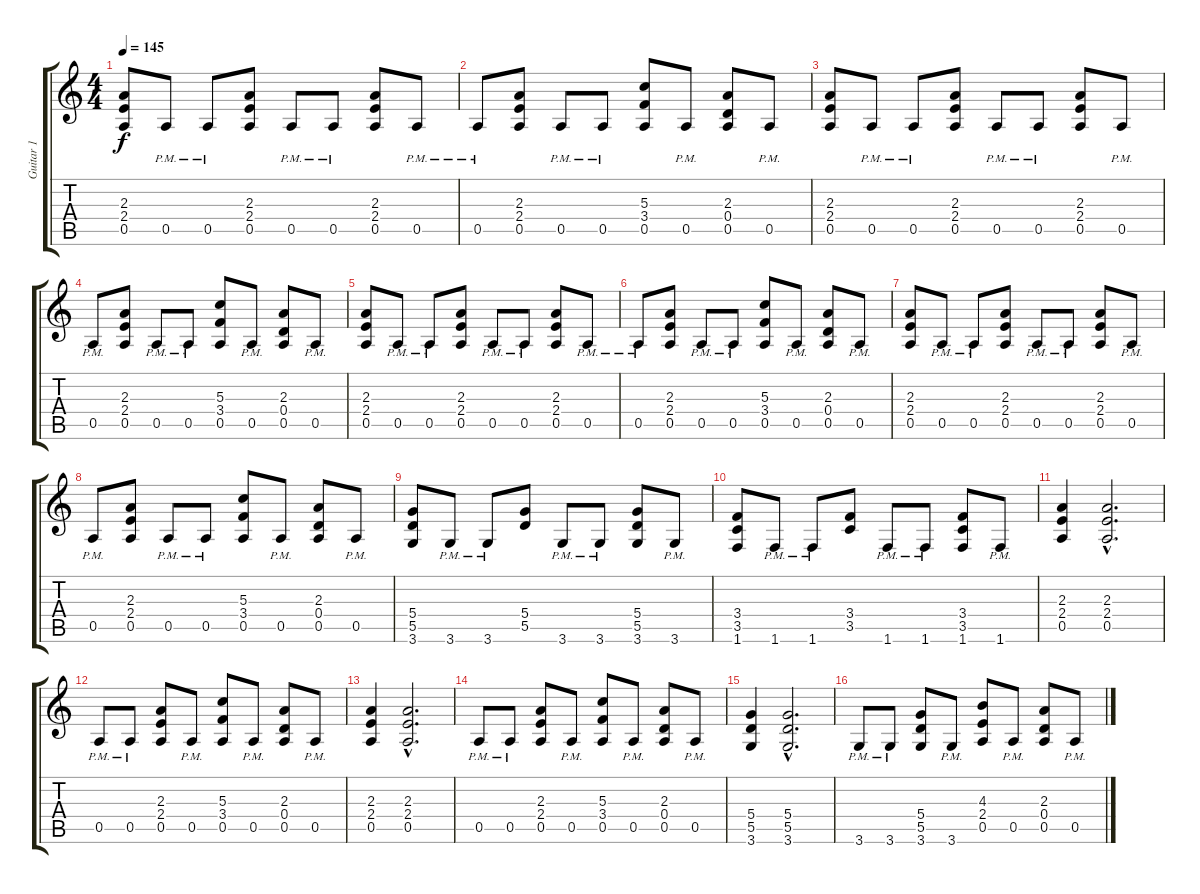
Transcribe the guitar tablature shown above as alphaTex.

\track ("Guitar 1" "Guitar 1") {instrument overdrivenguitar}
\staff {score tabs}
\tuning (E4 B3 G3 D3 A2 E2) {hide}
\ts (4 4)
\tempo 145
\clef g2
\ks c
(2.3 2.4 0.5).8{dy f} 0.5{pm}.8 0.5{pm}.8 (2.3 2.4 0.5).8 0.5{pm}.8 0.5{pm}.8 (2.3 2.4 0.5).8 0.5{pm}.8 |
0.5{pm}.8 (2.3 2.4 0.5).8 0.5{pm}.8 0.5{pm}.8 (5.3 3.4 0.5).8 0.5{pm}.8 (2.3 0.4 0.5).8 0.5{pm}.8 |
(2.3 2.4 0.5).8 0.5{pm}.8 0.5{pm}.8 (2.3 2.4 0.5).8 0.5{pm}.8 0.5{pm}.8 (2.3 2.4 0.5).8 0.5{pm}.8 |
0.5{pm}.8 (2.3 2.4 0.5).8 0.5{pm}.8 0.5{pm}.8 (5.3 3.4 0.5).8 0.5{pm}.8 (2.3 0.4 0.5).8 0.5{pm}.8 |
(2.3 2.4 0.5).8 0.5{pm}.8 0.5{pm}.8 (2.3 2.4 0.5).8 0.5{pm}.8 0.5{pm}.8 (2.3 2.4 0.5).8 0.5{pm}.8 |
0.5{pm}.8 (2.3 2.4 0.5).8 0.5{pm}.8 0.5{pm}.8 (5.3 3.4 0.5).8 0.5{pm}.8 (2.3 0.4 0.5).8 0.5{pm}.8 |
(2.3 2.4 0.5).8 0.5{pm}.8 0.5{pm}.8 (2.3 2.4 0.5).8 0.5{pm}.8 0.5{pm}.8 (2.3 2.4 0.5).8 0.5{pm}.8 |
0.5{pm}.8 (2.3 2.4 0.5).8 0.5{pm}.8 0.5{pm}.8 (5.3 3.4 0.5).8 0.5{pm}.8 (2.3 0.4 0.5).8 0.5{pm}.8 |
(5.4 5.5 3.6).8 3.6{pm}.8 3.6{pm}.8 (5.4 5.5).8 3.6{pm}.8 3.6{pm}.8 (5.4 5.5 3.6).8 3.6{pm}.8 |
(3.4 3.5 1.6).8 1.6{pm}.8 1.6{pm}.8 (3.4 3.5).8 1.6{pm}.8 1.6{pm}.8 (3.4 3.5 1.6).8 1.6{pm}.8 |
(2.3 2.4 0.5).4 (2.3{hac} 2.4{hac} 0.5{hac}).2{d} |
0.5{pm}.8 0.5{pm}.8 (2.3 2.4 0.5).8 0.5{pm}.8 (5.3 3.4 0.5).8 0.5{pm}.8 (2.3 0.4 0.5).8 0.5{pm}.8 |
(2.3 2.4 0.5).4 (2.3{hac} 2.4{hac} 0.5{hac}).2{d} |
0.5{pm}.8 0.5{pm}.8 (2.3 2.4 0.5).8 0.5{pm}.8 (5.3 3.4 0.5).8 0.5{pm}.8 (2.3 0.4 0.5).8 0.5{pm}.8 |
(5.4 5.5 3.6).4 (5.4{hac} 5.5{hac} 3.6{hac}).2{d} |
3.6{pm}.8 3.6{pm}.8 (5.4 5.5 3.6).8 3.6{pm}.8 (4.3 2.4 0.5).8 0.5{pm}.8 (2.3 0.4 0.5).8 0.5{pm}.8
